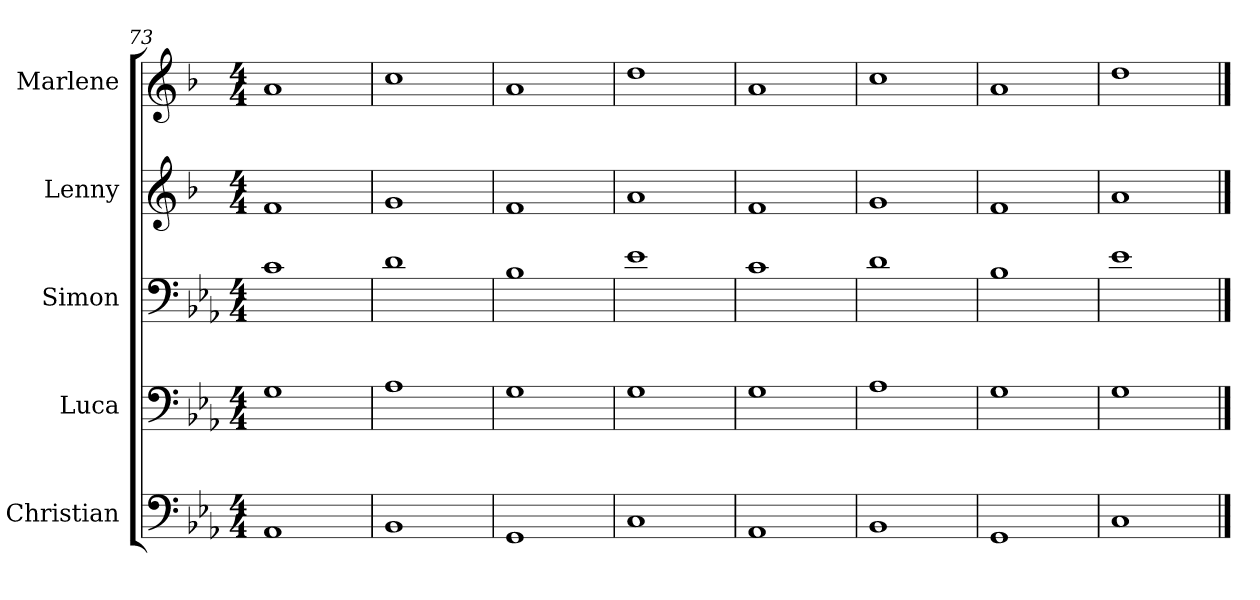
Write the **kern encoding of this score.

**kern	**kern	**kern	**kern	**kern
*part5	*part4	*part3	*part2	*part1
*staff5	*staff4	*staff3	*staff2	*staff1
*I"Christian	*I"Luca	*I"Simon	*I"Lenny	*I"Marlene
*I'C	*I'Lu	*I'S	*I'Le	*I'M
*clefF4	*clefF4	*clefF4	*clefG2	*clefG2
*	*	*	*ITrd1c2	*ITrd1c2
*k[b-e-a-]	*k[b-e-a-]	*k[b-e-a-]	*k[b-e-a-]	*k[b-e-a-]
*M4/4	*M4/4	*M4/4	*M4/4	*M4/4
=73	=73	=73	=73	=73
1AA-	1G	1c	1e-	1g
!!LO:PB:g=z
=74	=74	=74	=74	=74
1BB-	1A-	1d	1f	1b-
=75	=75	=75	=75	=75
1GG	1G	1B-	1e-	1g
=76	=76	=76	=76	=76
1C	1G	1e-	1g	1cc
=77	=77	=77	=77	=77
1AA-	1G	1c	1e-	1g
=78	=78	=78	=78	=78
1BB-	1A-	1d	1f	1b-
=79	=79	=79	=79	=79
1GG	1G	1B-	1e-	1g
=80	=80	=80	=80	=80
1C	1G	1e-	1g	1cc
==	==	==	==	==
*-	*-	*-	*-	*-
